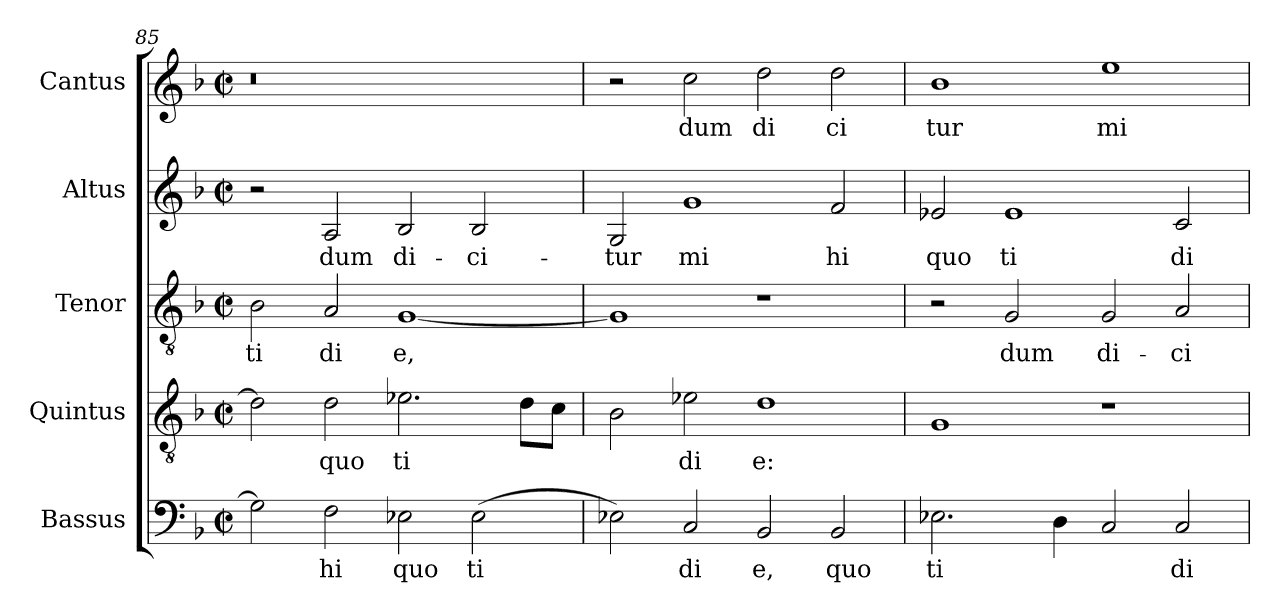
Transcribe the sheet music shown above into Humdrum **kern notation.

**kern	**text	**kern	**text	**kern	**text	**kern	**text	**kern	**text
*part5	*part5	*part4	*part4	*part3	*part3	*part2	*part2	*part1	*part1
*staff5	*staff5	*staff4	*staff4	*staff3	*staff3	*staff2	*staff2	*staff1	*staff1
*I"Bassus	*	*I"Quintus	*	*I"Tenor	*	*I"Altus	*	*I"Cantus	*
*clefF4	*	*clefGv2	*	*clefGv2	*	*clefG2	*	*clefG2	*
*k[b-]	*	*k[b-]	*	*k[b-]	*	*k[b-]	*	*k[b-]	*
*F:	*	*F:	*	*F:	*	*F:	*	*F:	*
*M2/2	*	*M2/2	*	*M2/2	*	*M2/2	*	*M2/2	*
*met(c|)	*	*met(c|)	*	*met(c|)	*	*met(c|)	*	*met(c|)	*
=85	=85	=85	=85	=85	=85	=85	=85	=85	=85
!	!	!	!	!	!LO:LY:b:cj	!	!	!	!
2G\]	.	2d\]	.	2B-\	ti	2r	.	0r	.
!	!LO:LY:b:cj	!	!LO:LY:b:cj	!	!LO:LY:b:cj	!	!LO:LY:b:cj	!	!
2F\	hi	2d\	quo	2A/	di	2A/	dum	.	.
!	!LO:LY:b:cj	!	!LO:LY:b:cj	!	!LO:LY:b:cj	!	!LO:LY:b:cj	!	!
2E-X\	quo	2.e-X\	ti	[>1G	e,	2B-/	di-	.	.
!	!LO:LY:b:cj	!	!	!	!	!	!LO:LY:b:cj	!	!
(<2E-\	ti	.	.	.	.	2B-/	-ci-	.	.
.	.	8d\L	.	.	.	.	.	.	.
.	.	8c\J	.	.	.	.	.	.	.
!!LO:LB:g=z
=86	=86	=86	=86	=86	=86	=86	=86	=86	=86
!	!	!	!	!	!	!	!LO:LY:b:cj	!	!
2E-X\)	.	2B-\	.	1G]	.	2G/	-tur	2r	.
!	!LO:LY:b:cj	!	!LO:LY:b:cj	!	!	!	!LO:LY:b:cj	!	!LO:LY:b:cj
2C/	di	2e-X\	di	.	.	1g	mi	2cc\	dum
!	!LO:LY:b:cj	!	!LO:LY:b:cj	!	!	!	!	!	!LO:LY:b:cj
2BB-/	e,	1d	e:	1r	.	.	.	2dd\	di
!	!LO:LY:b:cj	!	!	!	!	!	!LO:LY:b:cj	!	!LO:LY:b:cj
2BB-/	quo	.	.	.	.	2f/	hi	2dd\	ci
=87	=87	=87	=87	=87	=87	=87	=87	=87	=87
!	!LO:LY:b:cj	!	!	!	!	!	!LO:LY:b:cj	!	!LO:LY:b:cj
2.E-\	ti	1G	.	2r	.	2e-X/	quo	1b-	tur
!	!	!	!	!	!LO:LY:b:cj	!	!LO:LY:b:cj	!	!
.	.	.	.	2G/	dum	1e-	ti	.	.
4D\	.	.	.	.	.	.	.	.	.
!	!	!	!	!	!LO:LY:b:cj	!	!	!	!LO:LY:b:cj
2C/	.	1r	.	2G/	di-	.	.	1ee	mi
!	!LO:LY:b:cj	!	!	!	!LO:LY:b:cj	!	!LO:LY:b:cj	!	!
2C/	di	.	.	2A/	-ci-	2c/	di	.	.
=	=	=	=	=	=	=	=	=	=
*-	*-	*-	*-	*-	*-	*-	*-	*-	*-
